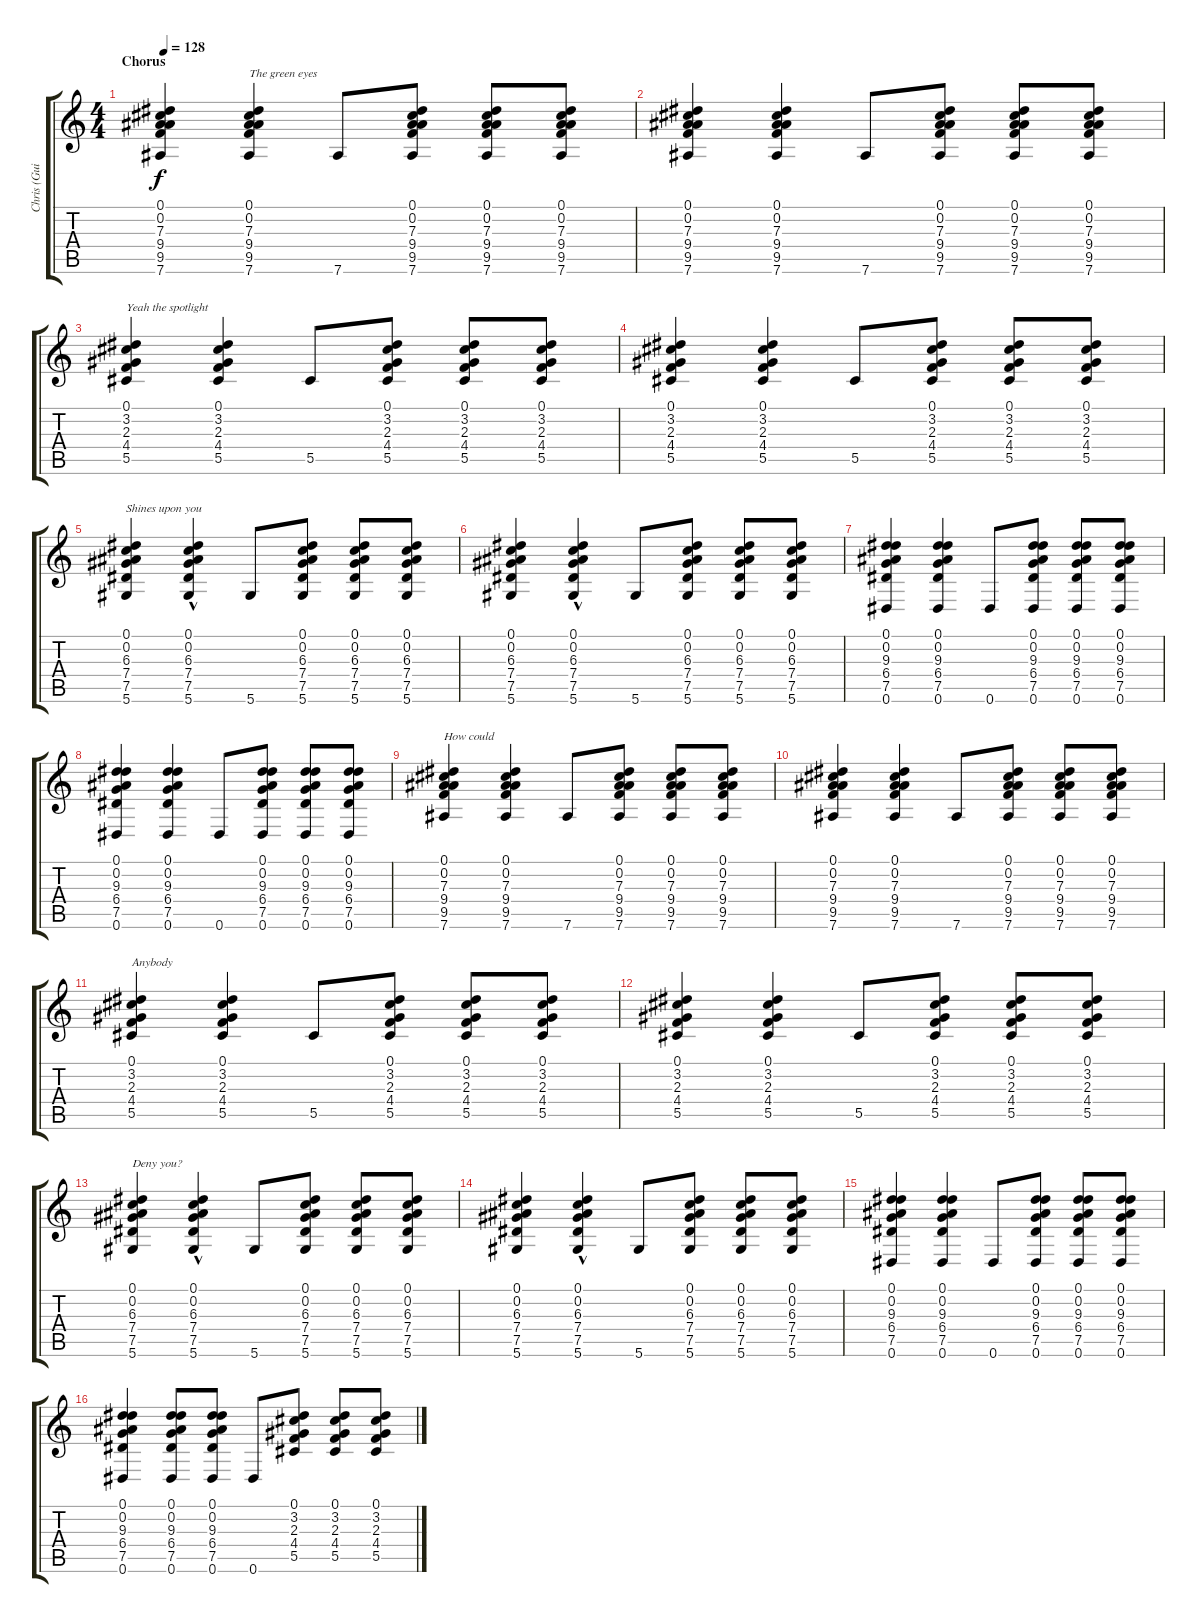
\track ("Chris (Guitar)" "Chris (Gui") {instrument acousticguitarsteel}
\staff {score tabs}
\tuning (Eb4 Bb3 Gb3 Db3 Ab2 Eb2) {hide}
\ts (4 4)
\section ("" "Chorus")
\tempo 128
\clef g2
\ks c
(0.1 0.2 7.3 9.4 9.5 7.6).4{dy f} (0.1 0.2 7.3 9.4 9.5 7.6).4{txt "The green eyes"} 7.6.8 (0.1 0.2 7.3 9.4 9.5 7.6).8 (0.1 0.2 7.3 9.4 9.5 7.6).8 (0.1 0.2 7.3 9.4 9.5 7.6).8 |
(0.1 0.2 7.3 9.4 9.5 7.6).4 (0.1 0.2 7.3 9.4 9.5 7.6).4 7.6.8 (0.1 0.2 7.3 9.4 9.5 7.6).8 (0.1 0.2 7.3 9.4 9.5 7.6).8 (0.1 0.2 7.3 9.4 9.5 7.6).8 |
(0.1 3.2 2.3 4.4 5.5).4{txt "Yeah the spotlight"} (0.1 3.2 2.3 4.4 5.5).4 5.5.8 (0.1 3.2 2.3 4.4 5.5).8 (0.1 3.2 2.3 4.4 5.5).8 (0.1 3.2 2.3 4.4 5.5).8 |
(0.1 3.2 2.3 4.4 5.5).4 (0.1 3.2 2.3 4.4 5.5).4 5.5.8 (0.1 3.2 2.3 4.4 5.5).8 (0.1 3.2 2.3 4.4 5.5).8 (0.1 3.2 2.3 4.4 5.5).8 |
(0.1 0.2 6.3 7.4 7.5 5.6).4{txt "Shines upon you"} (0.1{hac} 0.2{hac} 6.3{hac} 7.4 7.5 5.6).4 5.6.8 (0.1 0.2 6.3 7.4 7.5 5.6).8 (0.1 0.2 6.3 7.4 7.5 5.6).8 (0.1 0.2 6.3 7.4 7.5 5.6).8 |
(0.1 0.2 6.3 7.4 7.5 5.6).4 (0.1{hac} 0.2{hac} 6.3{hac} 7.4 7.5 5.6).4 5.6.8 (0.1 0.2 6.3 7.4 7.5 5.6).8 (0.1 0.2 6.3 7.4 7.5 5.6).8 (0.1 0.2 6.3 7.4 7.5 5.6).8 |
(0.1 0.2 9.3 6.4 7.5 0.6).4 (0.1 0.2 9.3 6.4 7.5 0.6).4 0.6.8 (0.1 0.2 9.3 6.4 7.5 0.6).8 (0.1 0.2 9.3 6.4 7.5 0.6).8 (0.1 0.2 9.3 6.4 7.5 0.6).8 |
(0.1 0.2 9.3 6.4 7.5 0.6).4 (0.1 0.2 9.3 6.4 7.5 0.6).4 0.6.8 (0.1 0.2 9.3 6.4 7.5 0.6).8 (0.1 0.2 9.3 6.4 7.5 0.6).8 (0.1 0.2 9.3 6.4 7.5 0.6).8 |
(0.1 0.2 7.3 9.4 9.5 7.6).4{txt "How could"} (0.1 0.2 7.3 9.4 9.5 7.6).4 7.6.8 (0.1 0.2 7.3 9.4 9.5 7.6).8 (0.1 0.2 7.3 9.4 9.5 7.6).8 (0.1 0.2 7.3 9.4 9.5 7.6).8 |
(0.1 0.2 7.3 9.4 9.5 7.6).4 (0.1 0.2 7.3 9.4 9.5 7.6).4 7.6.8 (0.1 0.2 7.3 9.4 9.5 7.6).8 (0.1 0.2 7.3 9.4 9.5 7.6).8 (0.1 0.2 7.3 9.4 9.5 7.6).8 |
(0.1 3.2 2.3 4.4 5.5).4{txt "Anybody"} (0.1 3.2 2.3 4.4 5.5).4 5.5.8 (0.1 3.2 2.3 4.4 5.5).8 (0.1 3.2 2.3 4.4 5.5).8 (0.1 3.2 2.3 4.4 5.5).8 |
(0.1 3.2 2.3 4.4 5.5).4 (0.1 3.2 2.3 4.4 5.5).4 5.5.8 (0.1 3.2 2.3 4.4 5.5).8 (0.1 3.2 2.3 4.4 5.5).8 (0.1 3.2 2.3 4.4 5.5).8 |
(0.1 0.2 6.3 7.4 7.5 5.6).4{txt "Deny you? "} (0.1{hac} 0.2{hac} 6.3{hac} 7.4 7.5 5.6).4 5.6.8 (0.1 0.2 6.3 7.4 7.5 5.6).8 (0.1 0.2 6.3 7.4 7.5 5.6).8 (0.1 0.2 6.3 7.4 7.5 5.6).8 |
(0.1 0.2 6.3 7.4 7.5 5.6).4 (0.1{hac} 0.2{hac} 6.3{hac} 7.4 7.5 5.6).4 5.6.8 (0.1 0.2 6.3 7.4 7.5 5.6).8 (0.1 0.2 6.3 7.4 7.5 5.6).8 (0.1 0.2 6.3 7.4 7.5 5.6).8 |
(0.1 0.2 9.3 6.4 7.5 0.6).4 (0.1 0.2 9.3 6.4 7.5 0.6).4 0.6.8 (0.1 0.2 9.3 6.4 7.5 0.6).8 (0.1 0.2 9.3 6.4 7.5 0.6).8 (0.1 0.2 9.3 6.4 7.5 0.6).8 |
(0.1 0.2 9.3 6.4 7.5 0.6).4 (0.1 0.2 9.3 6.4 7.5 0.6).8 (0.1 0.2 9.3 6.4 7.5 0.6).8 0.6.8 (0.1 3.2 2.3 4.4 5.5).8 (0.1 3.2 2.3 4.4 5.5).8 (0.1 3.2 2.3 4.4 5.5).8
